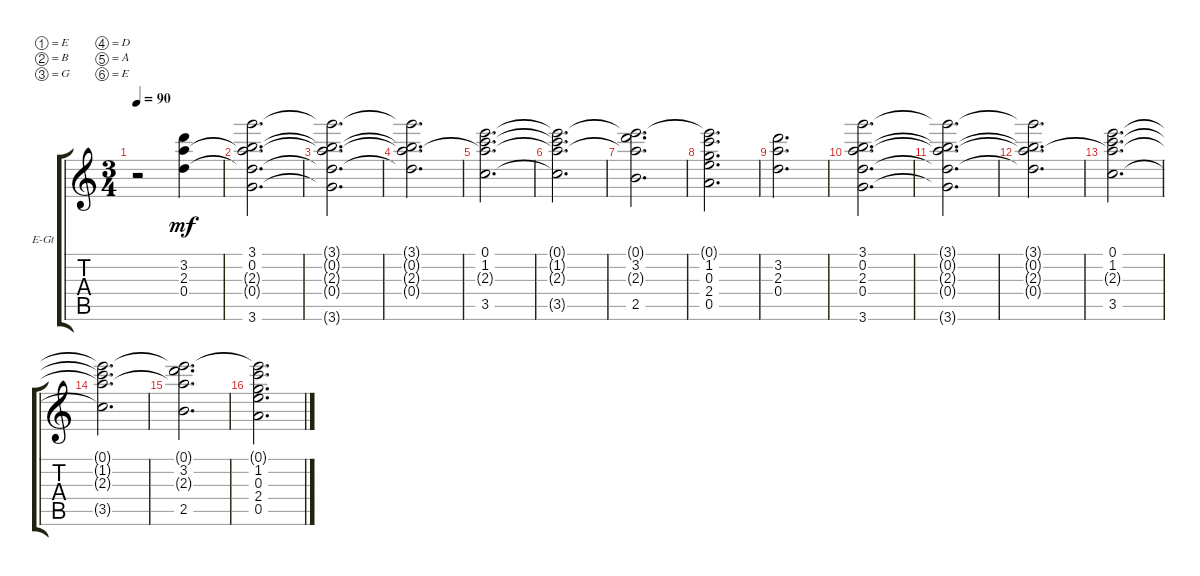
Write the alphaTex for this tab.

\defaultSystemsLayout 4
\bracketExtendMode groupsimilarinstruments
\firstSystemTrackNameOrientation horizontal
\otherSystemsTrackNameOrientation horizontal
\track ("Backing" "E-Gt") {instrument electricguitarclean}
\staff {score tabs}
\tuning (E5 B4 G4 D4 A3 E3)
\ts (3 4)
\tempo 90
\clef g2
\ks c
r.2{dy mf instrument electricguitarclean} (0.4 2.3 3.2).4 |
(0.4{t} 2.3{t} 0.2 3.1 3.6).2{d} |
(0.4{t} 2.3{t} 0.2{t} 3.1{t} 3.6{t}).2{d} |
(0.4{t} 2.3{t} 0.2{t} 3.1{t}).2{d} |
(2.3{t} 1.2 3.5 0.1).2{d} |
(2.3{t} 1.2{t} 3.5{t} 0.1{t}).2{d} |
(2.5 2.3{t} 3.2 0.1{t}).2{d} |
(0.5 0.3 1.2 0.1{t} 2.4).2{d} |
(0.4 2.3 3.2).2{d} |
(0.4 2.3 0.2 3.1 3.6).2{d} |
(0.4{t} 2.3{t} 0.2{t} 3.1{t} 3.6{t}).2{d} |
(0.4{t} 2.3{t} 0.2{t} 3.1{t}).2{d} |
(2.3{t} 1.2 3.5 0.1).2{d} |
(2.3{t} 1.2{t} 3.5{t} 0.1{t}).2{d} |
(2.5 2.3{t} 3.2 0.1{t}).2{d} |
(0.5 0.3 1.2 0.1{t} 2.4).2{d}
